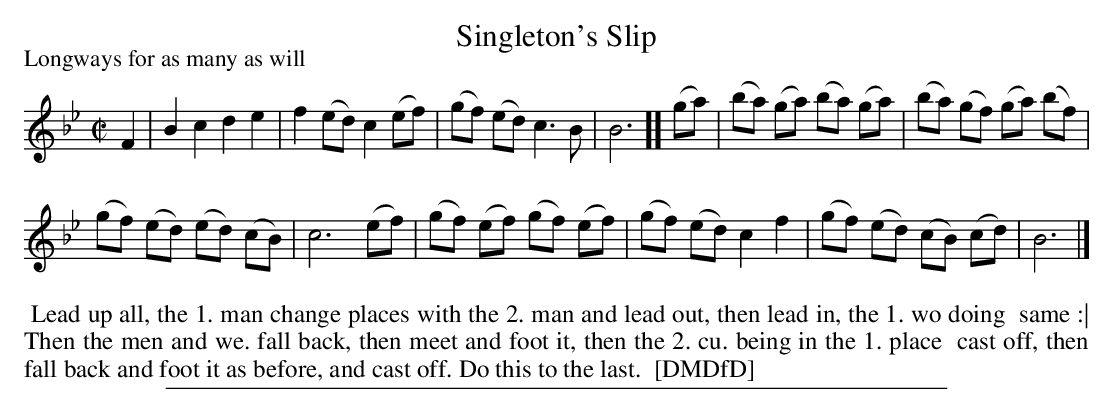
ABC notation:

X:1
T: Singleton's Slip
P: Longways for as many as will
M: C|
L: 1/8
K: Bb
F2 |\
B2 c2 d2 e2 | f2 (ed) c2 (ef) |\
(gf) (ed) c3 B | B6 ][ (ga) |\
(ba) (ga) (ba) (ga) | (ba) (gf) (ga) (bf) |
(gf) (ed) (ed) (cB) | c6 (ef) |\
(gf) (ef) (gf) (ef) | (gf) (ed) c2 f2 |\
(gf) (ed) (cB) (cd) | B6 |]
